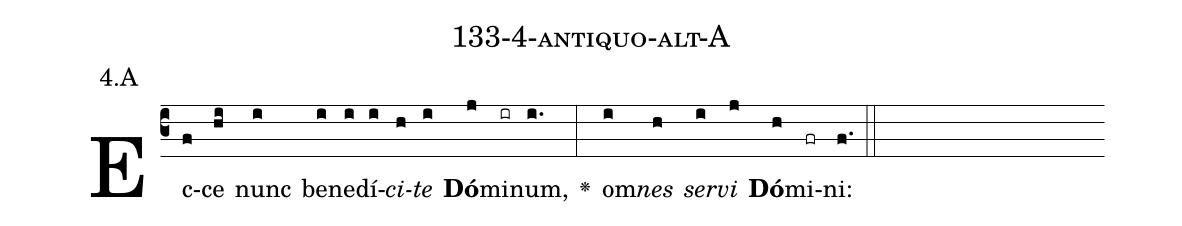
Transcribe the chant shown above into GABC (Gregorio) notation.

name: 133-4-antiquo-alt-A;
annotation: 4.A;
%%
(c3)Ec(f)ce(hi) nunc(i) be(i)ne(i)dí(i)<i>ci</i>(h)<i>te</i>(i) <b>Dó</b>(j)mi(ir)num,(i.) <v>\greheightstar</v>(:) om(i)<i>nes</i>(h) <i>ser</i>(i)<i>vi</i>(j) <b>Dó</b>(h)mi(fr)ni:(f.) (::)


%E(i) u(h) o(i) u(j) a(h) e.(f.) (::)
